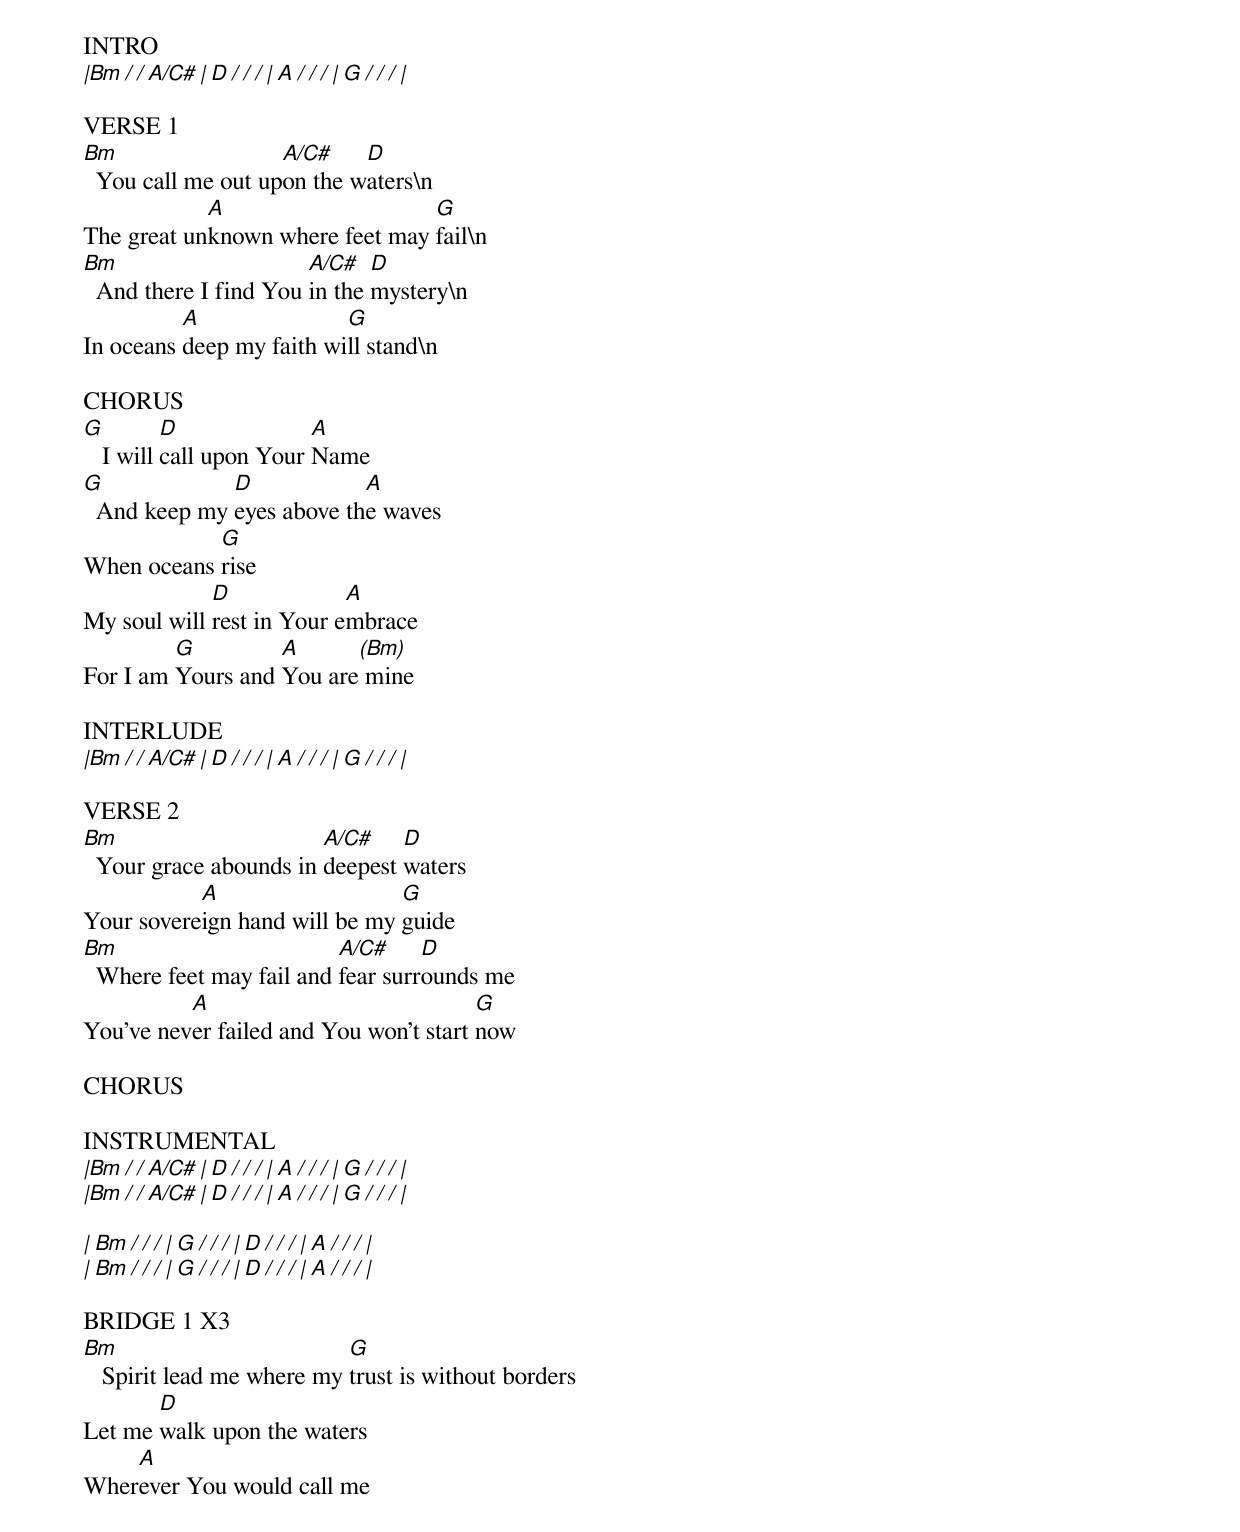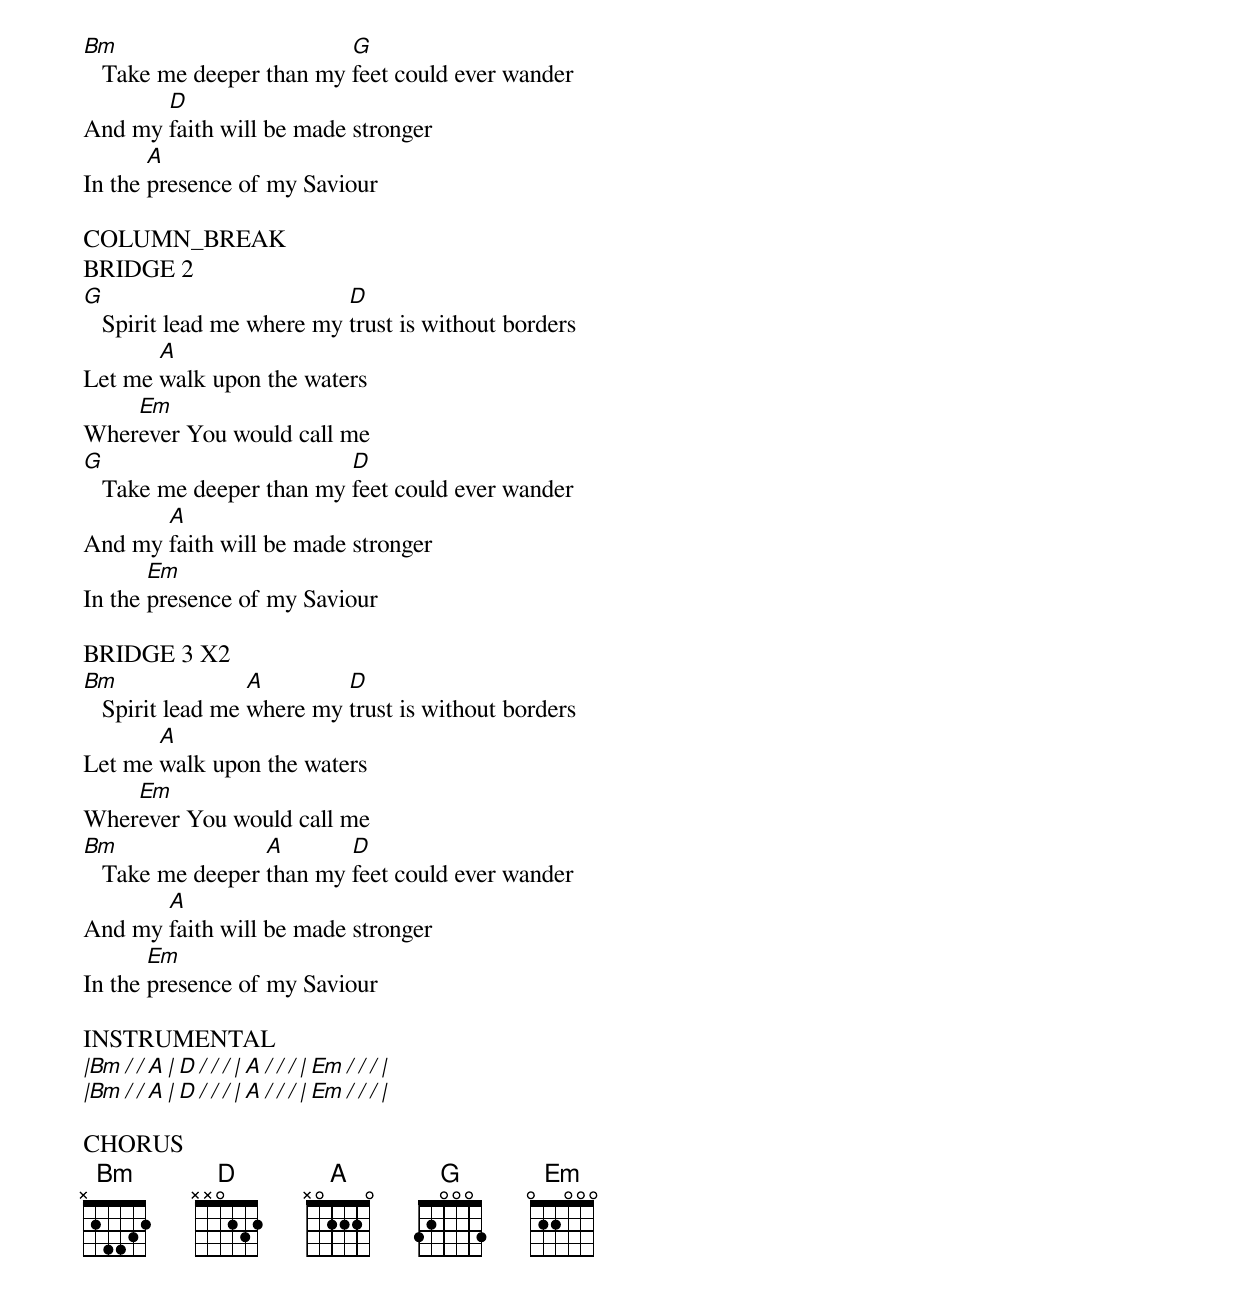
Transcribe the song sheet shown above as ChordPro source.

INTRO
[|Bm / / A/C# | D / / / | A / / / | G / / / |]

VERSE 1
[Bm]  You call me out up[A/C#]on the w[D]aters\n
The great un[A]known where feet may [G]fail\n
[Bm]  And there I find You [A/C#]in the [D]mystery\n
In oceans [A]deep my faith wi[G]ll stand\n

CHORUS
[G]   I will [D]call upon Your [A]Name
[G]  And keep my [D]eyes above th[A]e waves
When oceans [G]rise
My soul will [D]rest in Your e[A]mbrace
For I am [G]Yours and [A]You are[(Bm)] mine

INTERLUDE
[|Bm / / A/C# | D / / / | A / / / | G / / / |]

VERSE 2
[Bm]  Your grace abounds in [A/C#]deepest [D]waters
Your sovere[A]ign hand will be my [G]guide
[Bm]  Where feet may fail and [A/C#]fear surr[D]ounds me
You've nev[A]er failed and You won't start [G]now

CHORUS

INSTRUMENTAL
[|Bm / / A/C# | D / / / | A / / / | G / / / |]
[|Bm / / A/C# | D / / / | A / / / | G / / / |]

[| Bm / / / | G / / / | D / / / | A / / / |]
[| Bm / / / | G / / / | D / / / | A / / / |]

BRIDGE 1 X3
[Bm]   Spirit lead me where my [G]trust is without borders
Let me [D]walk upon the waters
Wher[A]ever You would call me
[Bm]   Take me deeper than my [G]feet could ever wander
And my [D]faith will be made stronger
In the [A]presence of my Saviour

COLUMN_BREAK
BRIDGE 2
[G]   Spirit lead me where my [D]trust is without borders
Let me [A]walk upon the waters
Wher[Em]ever You would call me
[G]   Take me deeper than my [D]feet could ever wander
And my [A]faith will be made stronger
In the [Em]presence of my Saviour

BRIDGE 3 X2
[Bm]   Spirit lead me [A]where my [D]trust is without borders
Let me [A]walk upon the waters
Wher[Em]ever You would call me
[Bm]   Take me deeper [A]than my [D]feet could ever wander
And my [A]faith will be made stronger
In the [Em]presence of my Saviour

INSTRUMENTAL
[|Bm / / A | D / / / | A / / / | Em / / / |]
[|Bm / / A | D / / / | A / / / | Em / / / |]

CHORUS
